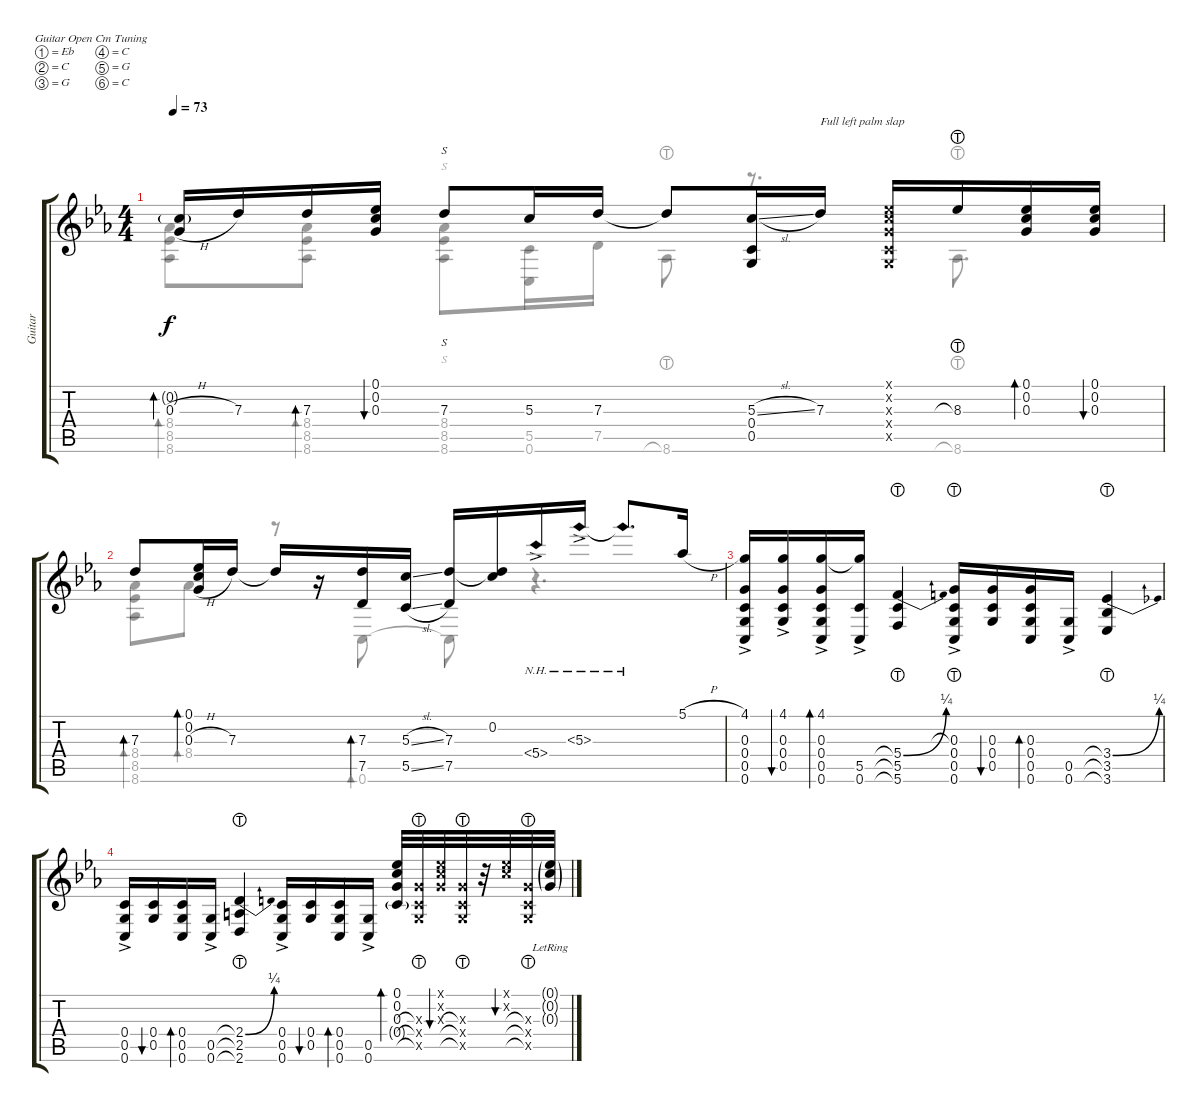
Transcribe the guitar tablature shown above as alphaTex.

\defaultSystemsLayout 2
\bracketExtendMode groupsimilarinstruments
\otherSystemsTrackNameOrientation horizontal
\track ("Steel Guitar" "Guitar") {instrument acousticguitarsteel}
\staff {score tabs}
\tuning (Eb4 C4 G3 C3 G2 C2)
\voice
\ts (4 4)
\scale
1.06459
\tempo 73
\accidentals auto
\clef g2
\ottava regular
\simile none
\ks cminor
(0.3{h acc forcenatural} 0.2{g acc forcenatural}).16{bd 30 dy f beam Up} 7.3{acc forcenatural}.16{beam Up} 7.3{acc forcenatural}.16{bd 30 beam Up} (0.1{acc b} 0.2{acc forcenatural} 0.3{acc forcenatural}).16{bu 30 beam Up} 7.3{acc forcenatural}.8{s beam Up} 5.3{acc forcenatural}.16{beam Up} 7.3{acc forcenatural}.16{beam Up} 7.3{t acc forcenatural}.8{beam Up} (5.3{sl acc forcenatural} 0.4{acc forcenatural} 0.5{acc forcenatural}).16{beam Up} 7.3{acc forcenatural}.16{txt "Full left palm slap" beam Up} (0.5{x acc forcenatural} 0.4{x acc forcenatural} 0.3{x acc forcenatural} 0.2{x acc forcenatural} 0.1{x acc b}).16{beam Up} 8.3{lht acc b}.16{beam Up} (0.3{acc forcenatural} 0.2{acc forcenatural} 0.1{acc b}).16{bd 30 beam Up} (0.2{acc forcenatural} 0.3{acc forcenatural} 0.1{acc b}).16{bu 30 beam Up} |
\scale
0.935414 7.3{acc forcenatural}.8{bd 30 beam Up} (0.2{acc forcenatural} 0.1{acc b} 0.3{h acc forcenatural}).16{bd 30 beam Up} 7.3{acc forcenatural}.16{beam Up} 7.3{t acc forcenatural}.16{beam Up} r.16{beam Up} (7.3{acc forcenatural} 7.5{acc forcenatural}).16{bd 30 beam Up} (5.3{sl acc forcenatural} 5.5{sl acc forcenatural}).16{beam Up} (7.3{acc forcenatural} 7.5{acc forcenatural}).16{beam Up} (7.3{t acc forcenatural} 0.2{acc forcenatural}).16{beam Up} 5.4{nh ac acc forcenatural}.16{beam Up} 5.3{nh ac acc forcenatural}.16{beam Up} 5.3{nh t acc forcenatural}.8{d beam Up} 5.1{h acc b}.16{beam Up} |
\scale
1.06459 (0.3{ac acc forcenatural} 0.5{ac acc forcenatural} 0.6{acc forcenatural} 0.4{acc forcenatural} 4.1{ac acc forcenatural}).16{beam Up} (0.3{acc forcenatural} 0.5{acc forcenatural} 0.4{acc forcenatural} 4.1{ac acc forcenatural}).16{bu 30 beam Up} (0.5{acc forcenatural} 0.6{acc forcenatural} 0.3{acc forcenatural} 0.4{acc forcenatural} 4.1{ac acc forcenatural}).16{bd 30 beam Up} (5.5{acc forcenatural} 0.6{ac acc forcenatural} 4.1{t acc forcenatural}).16{beam Up} (5.6{lht acc forcenatural} 5.5{lht acc forcenatural} 5.4{be (bend 0 0 13.2 1) lht acc forcenatural}).4{beam Up} (0.3{lht ac acc forcenatural} 0.5{ac acc forcenatural} 0.6{acc forcenatural} 0.4{acc forcenatural}).16{beam Up} (0.3{acc forcenatural} 0.5{acc forcenatural} 0.4{acc forcenatural}).16{bu 30 beam Up} (0.5{acc forcenatural} 0.6{acc forcenatural} 0.3{acc forcenatural} 0.4{acc forcenatural}).16{bd 30 beam Up} (0.5{acc forcenatural} 0.6{ac acc forcenatural}).16{beam Up} (3.6{lht acc b} 3.5{lht acc b} 3.4{be (bend 0 0 13.2 1) lht acc b}).4{beam Up} |
\scale
0.935414 (0.5{ac acc forcenatural} 0.6{acc forcenatural} 0.4{acc forcenatural}).16{beam Up} (0.5{acc forcenatural} 0.4{acc forcenatural}).16{bu 30 beam Up} (0.5{acc forcenatural} 0.6{acc forcenatural} 0.4{acc forcenatural}).16{bd 30 beam Up} (0.5{acc forcenatural} 0.6{ac acc forcenatural}).16{beam Up} (2.6{lht acc forcenatural} 2.5{lht acc forcenatural} 2.4{be (bend 0 0 13.2 1) lht acc forcenatural}).4{beam Up} (0.5{ac acc forcenatural} 0.6{acc forcenatural} 0.4{acc forcenatural}).16{beam Up} (0.5{acc forcenatural} 0.4{acc forcenatural}).16{bu 30 beam Up} (0.5{acc forcenatural} 0.6{acc forcenatural} 0.4{acc forcenatural}).16{bd 30 beam Up} (0.5{acc forcenatural} 0.6{ac acc forcenatural}).16{beam Up} (0.3{acc forcenatural} 0.2{acc forcenatural} 0.1{acc b} 0.4{g acc forcenatural}).32{bd 30 beam Up} (0.5{lht x acc forcenatural} 0.4{lht x acc forcenatural} 0.3{lht x acc forcenatural}).32{beam Up} (0.1{x acc b} 0.2{x acc forcenatural} 0.3{x acc forcenatural}).32{bu 30 beam Up} (0.4{lht x acc forcenatural} 0.5{lht x acc forcenatural} 0.3{lht x acc forcenatural}).32{beam Up} r.32{beam Up} (0.1{x acc b} 0.2{x acc forcenatural}).32{bu 30 beam Up} (0.5{lht x acc forcenatural} 0.4{lht x acc forcenatural} 0.3{lht x acc forcenatural}).32{beam Up} (0.3{g acc forcenatural} 0.2{g lr acc forcenatural} 0.1{g lr acc b}).32{beam Up}
\voice
\clef g2
\ottava regular
\simile none
\ks cminor
(8.6{acc b} 8.5{acc b} 8.4{acc b}).8{bd 30 dy f beam Down} (8.4{acc b} 8.5{acc b} 8.6{acc b}).8{bd 30 beam Down} (8.6{acc b} 8.5{acc b} 8.4{acc b}).8{s beam Down} (5.5{acc forcenatural} 0.6{acc forcenatural}).16{beam Down} 7.5{acc forcenatural}.16{beam Down} 8.6{lht acc b}.8{beam Down} r.8{d beam Down} 8.6{lht acc b}.8{d beam Down} |
(8.6{acc b} 8.5{acc b} 8.4{acc b}).8{bd 30 beam Down} 8.4{acc b}.8{bd 30 beam Down} r.8{beam Down} 0.6{acc forcenatural}.8{bd 30 beam Down} 0.6{t acc forcenatural}.8{beam Down} r.4{d beam Down} |
|
